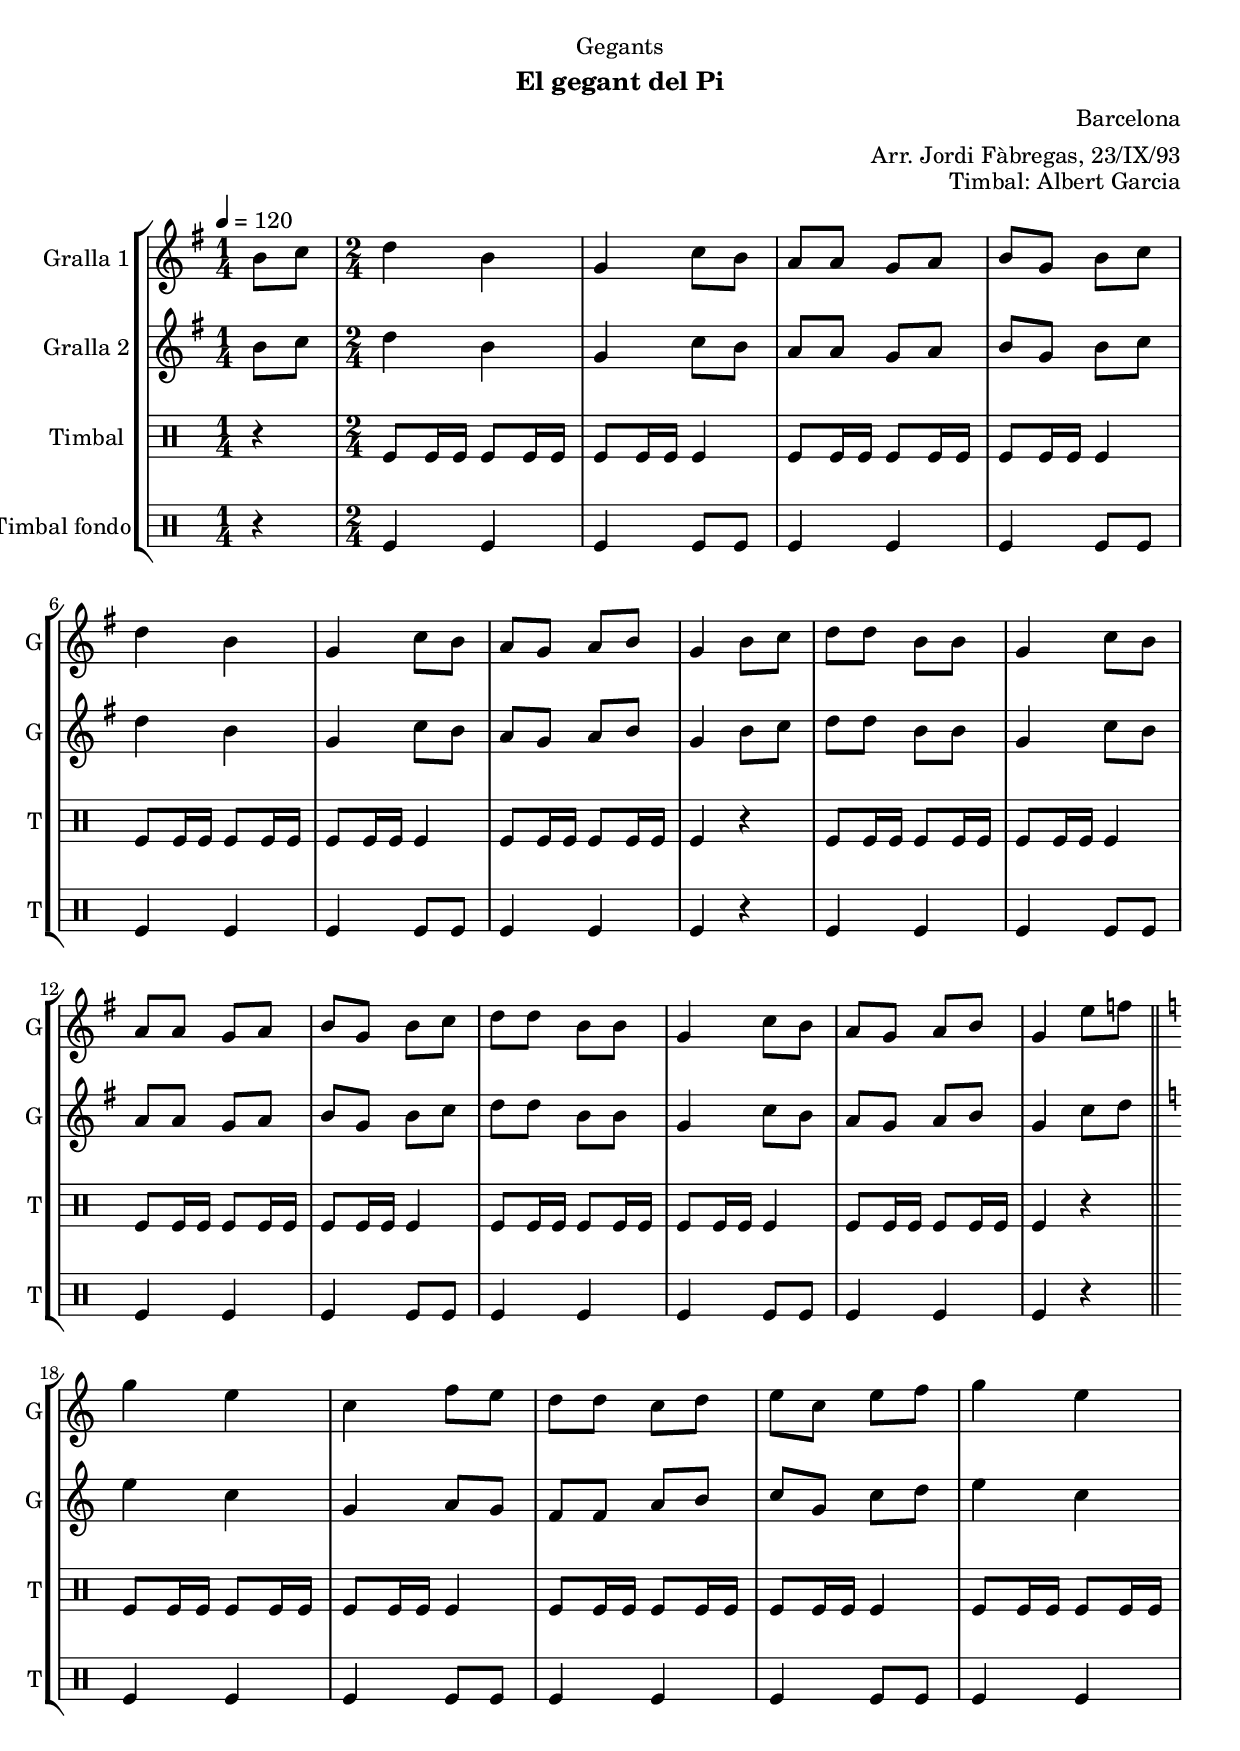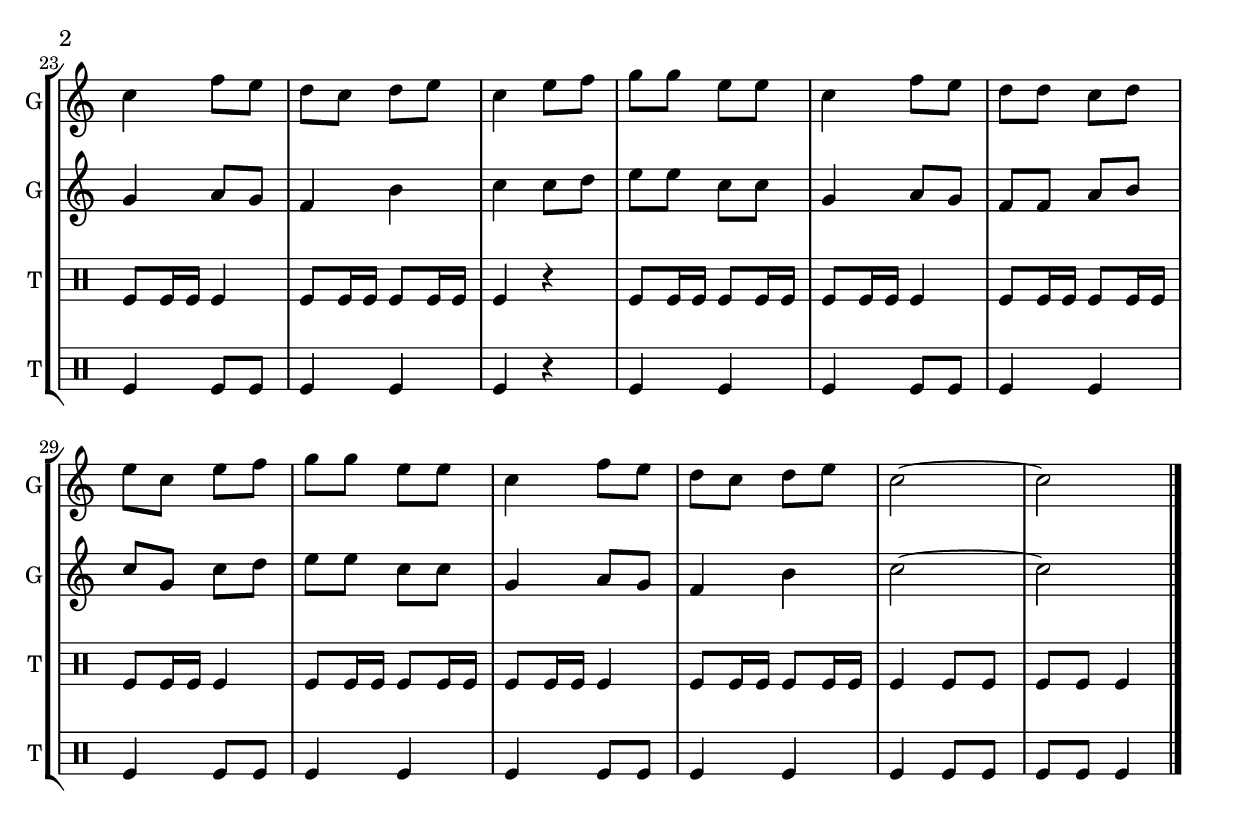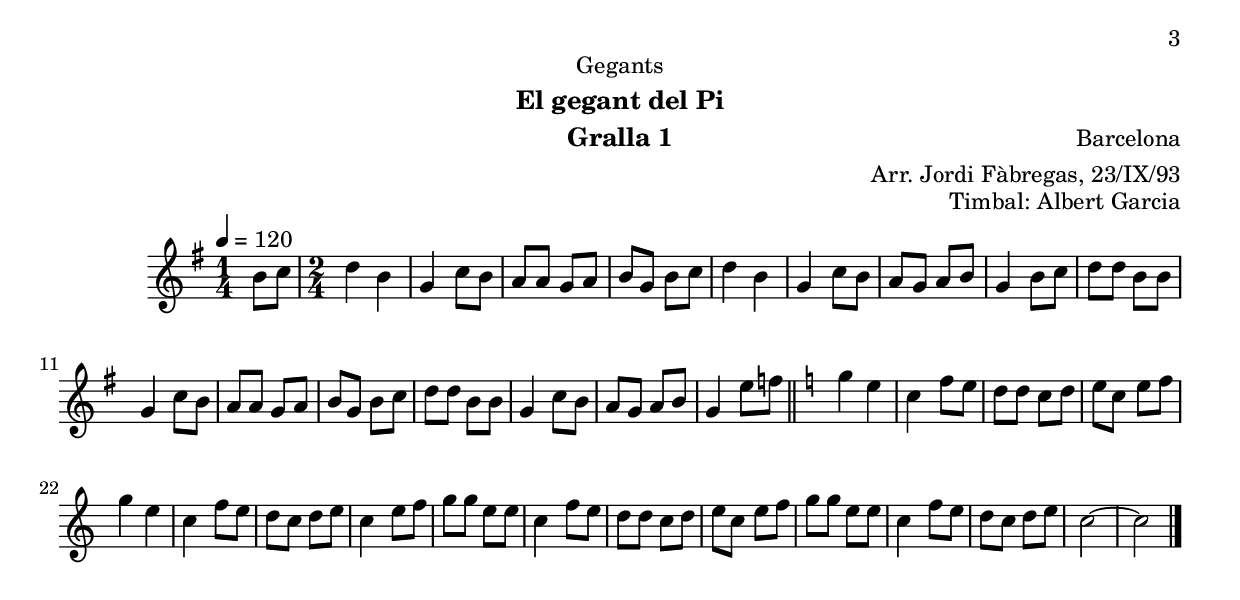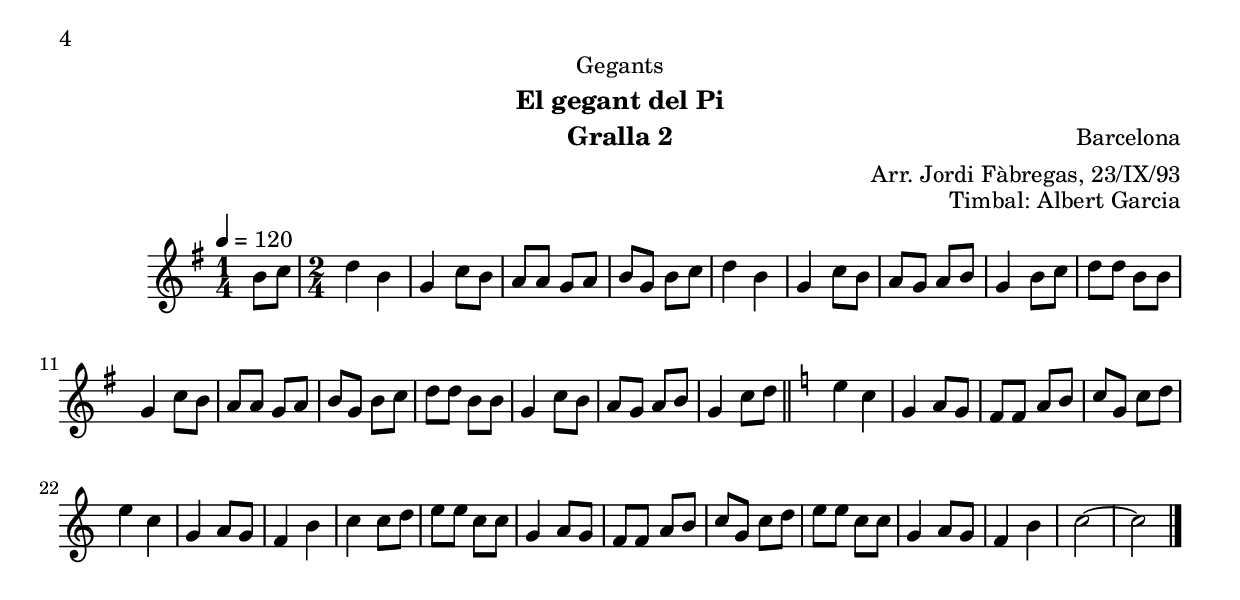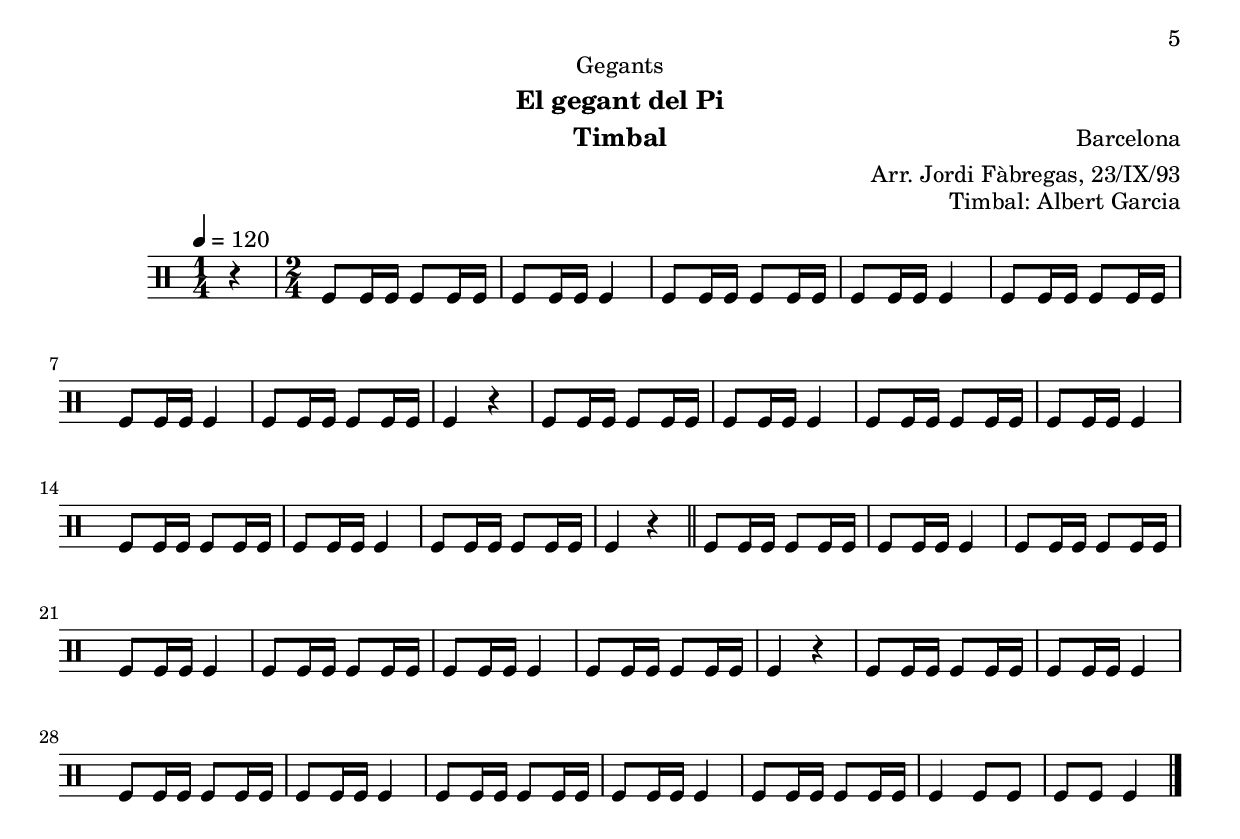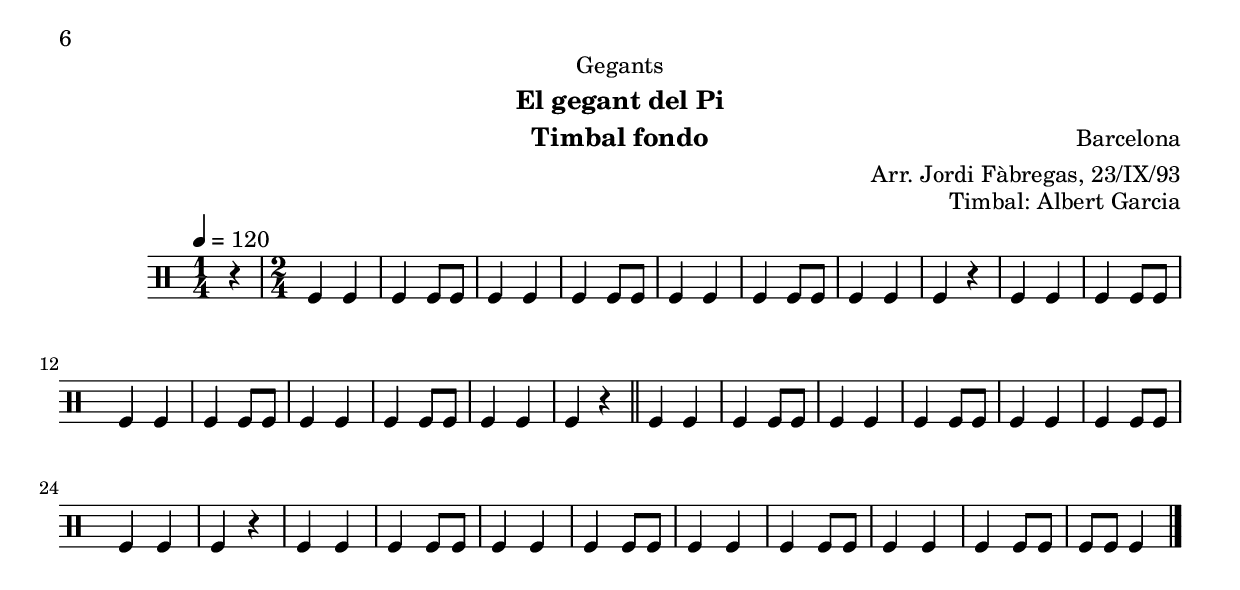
\version "2.16.2"

\header {
  dedication="Gegants"
  title=""
  subtitle="El gegant del Pi"
  subsubtitle=""
  poet=""
  meter=""
  piece=""
  composer="Barcelona"
  arranger="Arr. Jordi Fàbregas, 23/IX/93"
  opus="Timbal: Albert Garcia"
  instrument=""
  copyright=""
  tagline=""
}

liniaroAa =
\relative b'
{
  \tempo 4=120
  \clef treble
  \key g \major
  \time 1/4
  b8 c  |
  \time 2/4   d4 b  |
  g4 c8 b  |
  a8 a g a  |
  %05
  b8 g b c  |
  d4 b  |
  g4 c8 b  |
  a8 g a b  |
  g4 b8 c  |
  %10
  d8 d b b  |
  g4 c8 b  |
  a8 a g a  |
  b8 g b c  |
  d8 d b b  |
  %15
  g4 c8 b  |
  a8 g a b  |
  g4 e'8 f  \bar "||"
  \key c \major   g4 e  |
  c4 f8 e  |
  %20
  d8 d c d  |
  e8 c e f  |
  g4 e  |
  c4 f8 e  |
  d8 c d e  |
  %25
  c4 e8 f  |
  g8 g e e  |
  c4 f8 e  |
  d8 d c d  |
  e8 c e f  |
  %30
  g8 g e e  |
  c4 f8 e  |
  d8 c d e  |
  c2 ~  |
  c2  \bar "|."
}

liniaroAb =
\relative b'
{
  \tempo 4=120
  \clef treble
  \key g \major
  \time 1/4
  b8 c  |
  \time 2/4   d4 b  |
  g4 c8 b  |
  a8 a g a  |
  %05
  b8 g b c  |
  d4 b  |
  g4 c8 b  |
  a8 g a b  |
  g4 b8 c  |
  %10
  d8 d b b  |
  g4 c8 b  |
  a8 a g a  |
  b8 g b c  |
  d8 d b b  |
  %15
  g4 c8 b  |
  a8 g a b  |
  g4 c8 d  \bar "||"
  \key c \major   e4 c  |
  g4 a8 g  |
  %20
  f8 f a b  |
  c8 g c d  |
  e4 c  |
  g4 a8 g  |
  f4 b  |
  %25
  c4 c8 d  |
  e8 e c c  |
  g4 a8 g  |
  f8 f a b  |
  c8 g c d  |
  %30
  e8 e c c  |
  g4 a8 g  |
  f4 b  |
  c2 ~  |
  c2  \bar "|."
}

liniaroAc =
\drummode
{
  \tempo 4=120
  \time 1/4
  r4  |
  \time 2/4   tomfl8 tomfl16 tomfl tomfl8 tomfl16 tomfl  |
  tomfl8 tomfl16 tomfl tomfl4  |
  tomfl8 tomfl16 tomfl tomfl8 tomfl16 tomfl  |
  %05
  tomfl8 tomfl16 tomfl tomfl4  |
  tomfl8 tomfl16 tomfl tomfl8 tomfl16 tomfl  |
  tomfl8 tomfl16 tomfl tomfl4  |
  tomfl8 tomfl16 tomfl tomfl8 tomfl16 tomfl  |
  tomfl4 r  |
  %10
  tomfl8 tomfl16 tomfl tomfl8 tomfl16 tomfl  |
  tomfl8 tomfl16 tomfl tomfl4  |
  tomfl8 tomfl16 tomfl tomfl8 tomfl16 tomfl  |
  tomfl8 tomfl16 tomfl tomfl4  |
  tomfl8 tomfl16 tomfl tomfl8 tomfl16 tomfl  |
  %15
  tomfl8 tomfl16 tomfl tomfl4  |
  tomfl8 tomfl16 tomfl tomfl8 tomfl16 tomfl  |
  tomfl4 r  \bar "||"
  tomfl8 tomfl16 tomfl tomfl8 tomfl16 tomfl  |
  tomfl8 tomfl16 tomfl tomfl4  |
  %20
  tomfl8 tomfl16 tomfl tomfl8 tomfl16 tomfl  |
  tomfl8 tomfl16 tomfl tomfl4  |
  tomfl8 tomfl16 tomfl tomfl8 tomfl16 tomfl  |
  tomfl8 tomfl16 tomfl tomfl4  |
  tomfl8 tomfl16 tomfl tomfl8 tomfl16 tomfl  |
  %25
  tomfl4 r  |
  tomfl8 tomfl16 tomfl tomfl8 tomfl16 tomfl  |
  tomfl8 tomfl16 tomfl tomfl4  |
  tomfl8 tomfl16 tomfl tomfl8 tomfl16 tomfl  |
  tomfl8 tomfl16 tomfl tomfl4  |
  %30
  tomfl8 tomfl16 tomfl tomfl8 tomfl16 tomfl  |
  tomfl8 tomfl16 tomfl tomfl4  |
  tomfl8 tomfl16 tomfl tomfl8 tomfl16 tomfl  |
  tomfl4 tomfl8 tomfl  |
  tomfl8 tomfl tomfl4  \bar "|."
}

liniaroAd =
\drummode
{
  \tempo 4=120
  \time 1/4
  r4  |
  \time 2/4   tomfl4 tomfl  |
  tomfl4 tomfl8 tomfl  |
  tomfl4 tomfl  |
  %05
  tomfl4 tomfl8 tomfl  |
  tomfl4 tomfl  |
  tomfl4 tomfl8 tomfl  |
  tomfl4 tomfl  |
  tomfl4 r  |
  %10
  tomfl4 tomfl  |
  tomfl4 tomfl8 tomfl  |
  tomfl4 tomfl  |
  tomfl4 tomfl8 tomfl  |
  tomfl4 tomfl  |
  %15
  tomfl4 tomfl8 tomfl  |
  tomfl4 tomfl  |
  tomfl4 r  \bar "||"
  tomfl4 tomfl  |
  tomfl4 tomfl8 tomfl  |
  %20
  tomfl4 tomfl  |
  tomfl4 tomfl8 tomfl  |
  tomfl4 tomfl  |
  tomfl4 tomfl8 tomfl  |
  tomfl4 tomfl  |
  %25
  tomfl4 r  |
  tomfl4 tomfl  |
  tomfl4 tomfl8 tomfl  |
  tomfl4 tomfl  |
  tomfl4 tomfl8 tomfl  |
  %30
  tomfl4 tomfl  |
  tomfl4 tomfl8 tomfl  |
  tomfl4 tomfl  |
  tomfl4 tomfl8 tomfl  |
  tomfl8 tomfl tomfl4  \bar "|."
}

\bookpart {
  \score {
    \new StaffGroup {
      \override Score.RehearsalMark #'self-alignment-X = #LEFT
      <<
        \new Staff \with {instrumentName = #"Gralla 1" shortInstrumentName = #"G"} \liniaroAa
        \new Staff \with {instrumentName = #"Gralla 2" shortInstrumentName = #"G"} \liniaroAb
        \new DrumStaff \with {instrumentName = #"Timbal" shortInstrumentName = #"T"} \liniaroAc
        \new DrumStaff \with {instrumentName = #"Timbal fondo" shortInstrumentName = #"T"} \liniaroAd
      >>
    }
    \layout {}
  }
  \score { \unfoldRepeats
    \new StaffGroup {
      \override Score.RehearsalMark #'self-alignment-X = #LEFT
      <<
        \new Staff \with {instrumentName = #"Gralla 1" shortInstrumentName = #"G"} \liniaroAa
        \new Staff \with {instrumentName = #"Gralla 2" shortInstrumentName = #"G"} \liniaroAb
        \new DrumStaff \with {instrumentName = #"Timbal" shortInstrumentName = #"T"} \liniaroAc
        \new DrumStaff \with {instrumentName = #"Timbal fondo" shortInstrumentName = #"T"} \liniaroAd
      >>
    }
    \midi {
      \set Staff.midiInstrument = "oboe"
      \set DrumStaff.midiInstrument = "drums"
    }
  }
}

\bookpart {
  \header {instrument="Gralla 1"}
  \score {
    \new StaffGroup {
      \override Score.RehearsalMark #'self-alignment-X = #LEFT
      <<
        \new Staff \liniaroAa
      >>
    }
    \layout {}
  }
  \score { \unfoldRepeats
    \new StaffGroup {
      \override Score.RehearsalMark #'self-alignment-X = #LEFT
      <<
        \new Staff \liniaroAa
      >>
    }
    \midi {
      \set Staff.midiInstrument = "oboe"
      \set DrumStaff.midiInstrument = "drums"
    }
  }
}

\bookpart {
  \header {instrument="Gralla 2"}
  \score {
    \new StaffGroup {
      \override Score.RehearsalMark #'self-alignment-X = #LEFT
      <<
        \new Staff \liniaroAb
      >>
    }
    \layout {}
  }
  \score { \unfoldRepeats
    \new StaffGroup {
      \override Score.RehearsalMark #'self-alignment-X = #LEFT
      <<
        \new Staff \liniaroAb
      >>
    }
    \midi {
      \set Staff.midiInstrument = "oboe"
      \set DrumStaff.midiInstrument = "drums"
    }
  }
}

\bookpart {
  \header {instrument="Timbal"}
  \score {
    \new StaffGroup {
      \override Score.RehearsalMark #'self-alignment-X = #LEFT
      <<
        \new DrumStaff \liniaroAc
      >>
    }
    \layout {}
  }
  \score { \unfoldRepeats
    \new StaffGroup {
      \override Score.RehearsalMark #'self-alignment-X = #LEFT
      <<
        \new DrumStaff \liniaroAc
      >>
    }
    \midi {
      \set Staff.midiInstrument = "oboe"
      \set DrumStaff.midiInstrument = "drums"
    }
  }
}

\bookpart {
  \header {instrument="Timbal fondo"}
  \score {
    \new StaffGroup {
      \override Score.RehearsalMark #'self-alignment-X = #LEFT
      <<
        \new DrumStaff \liniaroAd
      >>
    }
    \layout {}
  }
  \score { \unfoldRepeats
    \new StaffGroup {
      \override Score.RehearsalMark #'self-alignment-X = #LEFT
      <<
        \new DrumStaff \liniaroAd
      >>
    }
    \midi {
      \set Staff.midiInstrument = "oboe"
      \set DrumStaff.midiInstrument = "drums"
    }
  }
}

